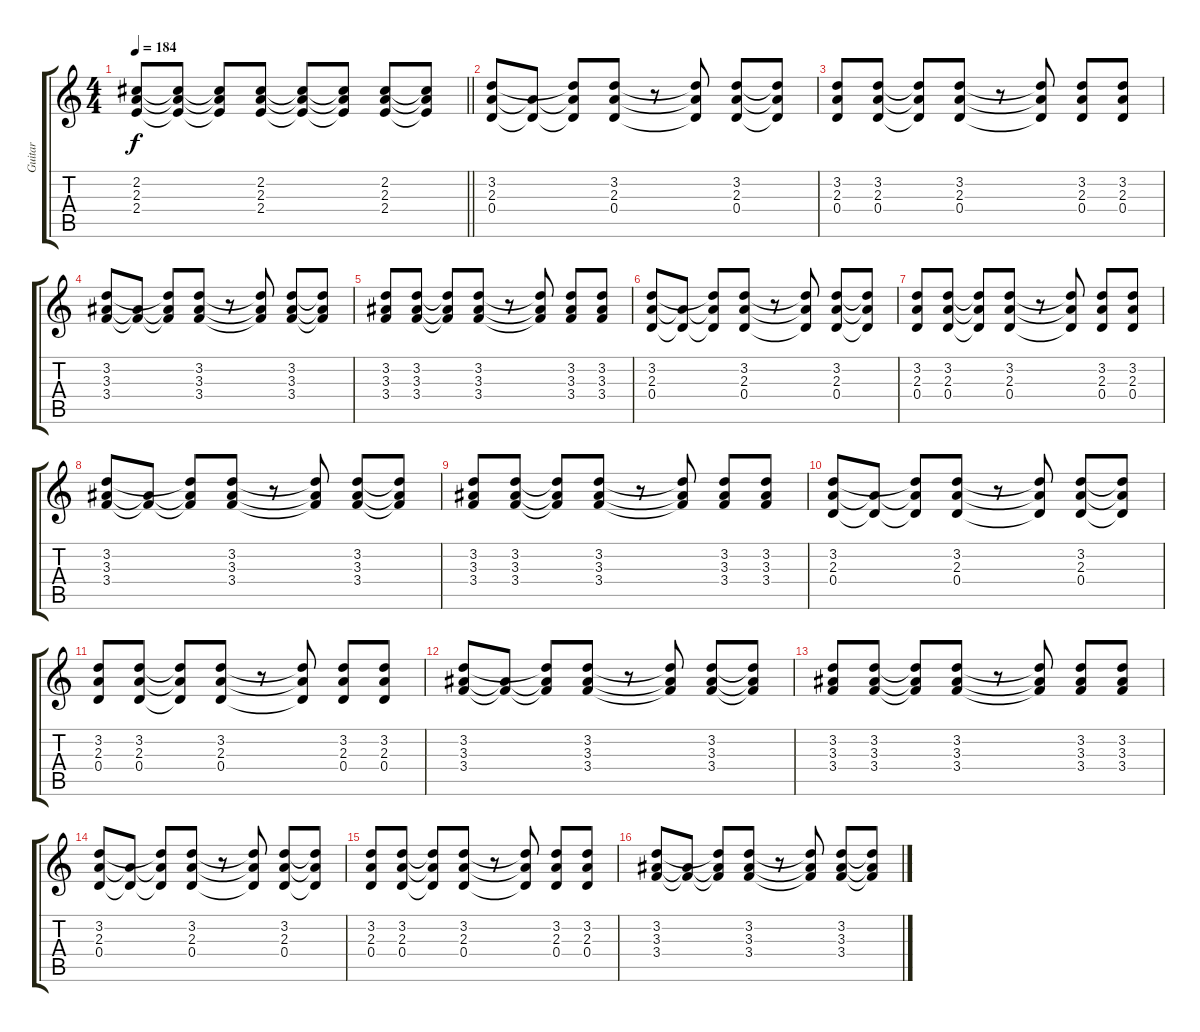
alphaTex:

\track ("Guitar" "Guitar") {instrument electricguitarclean}
\staff {score tabs}
\tuning (E4 B3 G3 D3 A2 E2) {hide}
\ts (4 4)
\tempo 184
\clef g2
\barLineRight lightlight
\ks c
(2.2 2.3 2.4).8{dy f} (2.2{t} 2.3{t} 2.4{t}).8 (2.2{t} 2.3{t} 2.4{t}).8 (2.2 2.3 2.4).8 (2.2{t} 2.3{t} 2.4{t}).8 (2.2{t} 2.3{t} 2.4{t}).8 (2.2 2.3 2.4).8 (2.2{t} 2.3{t} 2.4{t}).8 |
(3.2 2.3 0.4).8 (2.3{t} 0.4{t}).8 (3.2{t} 2.3{t} 0.4{t}).8 (3.2 2.3 0.4).8 r.8 (3.2{t} 2.3{t} 0.4{t}).8 (3.2 2.3 0.4).8 (3.2{t} 2.3{t} 0.4{t}).8 |
(3.2 2.3 0.4).8 (3.2 2.3 0.4).8 (3.2{t} 2.3{t} 0.4{t}).8 (3.2 2.3 0.4).8 r.8 (3.2{t} 2.3{t} 0.4{t}).8 (3.2 2.3 0.4).8 (3.2 2.3 0.4).8 |
(3.2 3.3 3.4).8 (3.3{t} 3.4{t}).8 (3.2{t} 3.3{t} 3.4{t}).8 (3.2 3.3 3.4).8 r.8 (3.2{t} 3.3{t} 3.4{t}).8 (3.2 3.3 3.4).8 (3.2{t} 3.3{t} 3.4{t}).8 |
(3.2 3.3 3.4).8 (3.2 3.3 3.4).8 (3.2{t} 3.3{t} 3.4{t}).8 (3.2 3.3 3.4).8 r.8 (3.2{t} 3.3{t} 3.4{t}).8 (3.2 3.3 3.4).8 (3.2 3.3 3.4).8 |
(3.2 2.3 0.4).8 (2.3{t} 0.4{t}).8 (3.2{t} 2.3{t} 0.4{t}).8 (3.2 2.3 0.4).8 r.8 (3.2{t} 2.3{t} 0.4{t}).8 (3.2 2.3 0.4).8 (3.2{t} 2.3{t} 0.4{t}).8 |
(3.2 2.3 0.4).8 (3.2 2.3 0.4).8 (3.2{t} 2.3{t} 0.4{t}).8 (3.2 2.3 0.4).8 r.8 (3.2{t} 2.3{t} 0.4{t}).8 (3.2 2.3 0.4).8 (3.2 2.3 0.4).8 |
(3.2 3.3 3.4).8 (3.3{t} 3.4{t}).8 (3.2{t} 3.3{t} 3.4{t}).8 (3.2 3.3 3.4).8 r.8 (3.2{t} 3.3{t} 3.4{t}).8 (3.2 3.3 3.4).8 (3.2{t} 3.3{t} 3.4{t}).8 |
(3.2 3.3 3.4).8 (3.2 3.3 3.4).8 (3.2{t} 3.3{t} 3.4{t}).8 (3.2 3.3 3.4).8 r.8 (3.2{t} 3.3{t} 3.4{t}).8 (3.2 3.3 3.4).8 (3.2 3.3 3.4).8 |
(3.2 2.3 0.4).8 (2.3{t} 0.4{t}).8 (3.2{t} 2.3{t} 0.4{t}).8 (3.2 2.3 0.4).8 r.8 (3.2{t} 2.3{t} 0.4{t}).8 (3.2 2.3 0.4).8 (3.2{t} 2.3{t} 0.4{t}).8 |
(3.2 2.3 0.4).8 (3.2 2.3 0.4).8 (3.2{t} 2.3{t} 0.4{t}).8 (3.2 2.3 0.4).8 r.8 (3.2{t} 2.3{t} 0.4{t}).8 (3.2 2.3 0.4).8 (3.2 2.3 0.4).8 |
(3.2 3.3 3.4).8 (3.3{t} 3.4{t}).8 (3.2{t} 3.3{t} 3.4{t}).8 (3.2 3.3 3.4).8 r.8 (3.2{t} 3.3{t} 3.4{t}).8 (3.2 3.3 3.4).8 (3.2{t} 3.3{t} 3.4{t}).8 |
(3.2 3.3 3.4).8 (3.2 3.3 3.4).8 (3.2{t} 3.3{t} 3.4{t}).8 (3.2 3.3 3.4).8 r.8 (3.2{t} 3.3{t} 3.4{t}).8 (3.2 3.3 3.4).8 (3.2 3.3 3.4).8 |
(3.2 2.3 0.4).8 (2.3{t} 0.4{t}).8 (3.2{t} 2.3{t} 0.4{t}).8 (3.2 2.3 0.4).8 r.8 (3.2{t} 2.3{t} 0.4{t}).8 (3.2 2.3 0.4).8 (3.2{t} 2.3{t} 0.4{t}).8 |
(3.2 2.3 0.4).8 (3.2 2.3 0.4).8 (3.2{t} 2.3{t} 0.4{t}).8 (3.2 2.3 0.4).8 r.8 (3.2{t} 2.3{t} 0.4{t}).8 (3.2 2.3 0.4).8 (3.2 2.3 0.4).8 |
(3.2 3.3 3.4).8 (3.3{t} 3.4{t}).8 (3.2{t} 3.3{t} 3.4{t}).8 (3.2 3.3 3.4).8 r.8 (3.2{t} 3.3{t} 3.4{t}).8 (3.2 3.3 3.4).8 (3.2{t} 3.3{t} 3.4{t}).8
